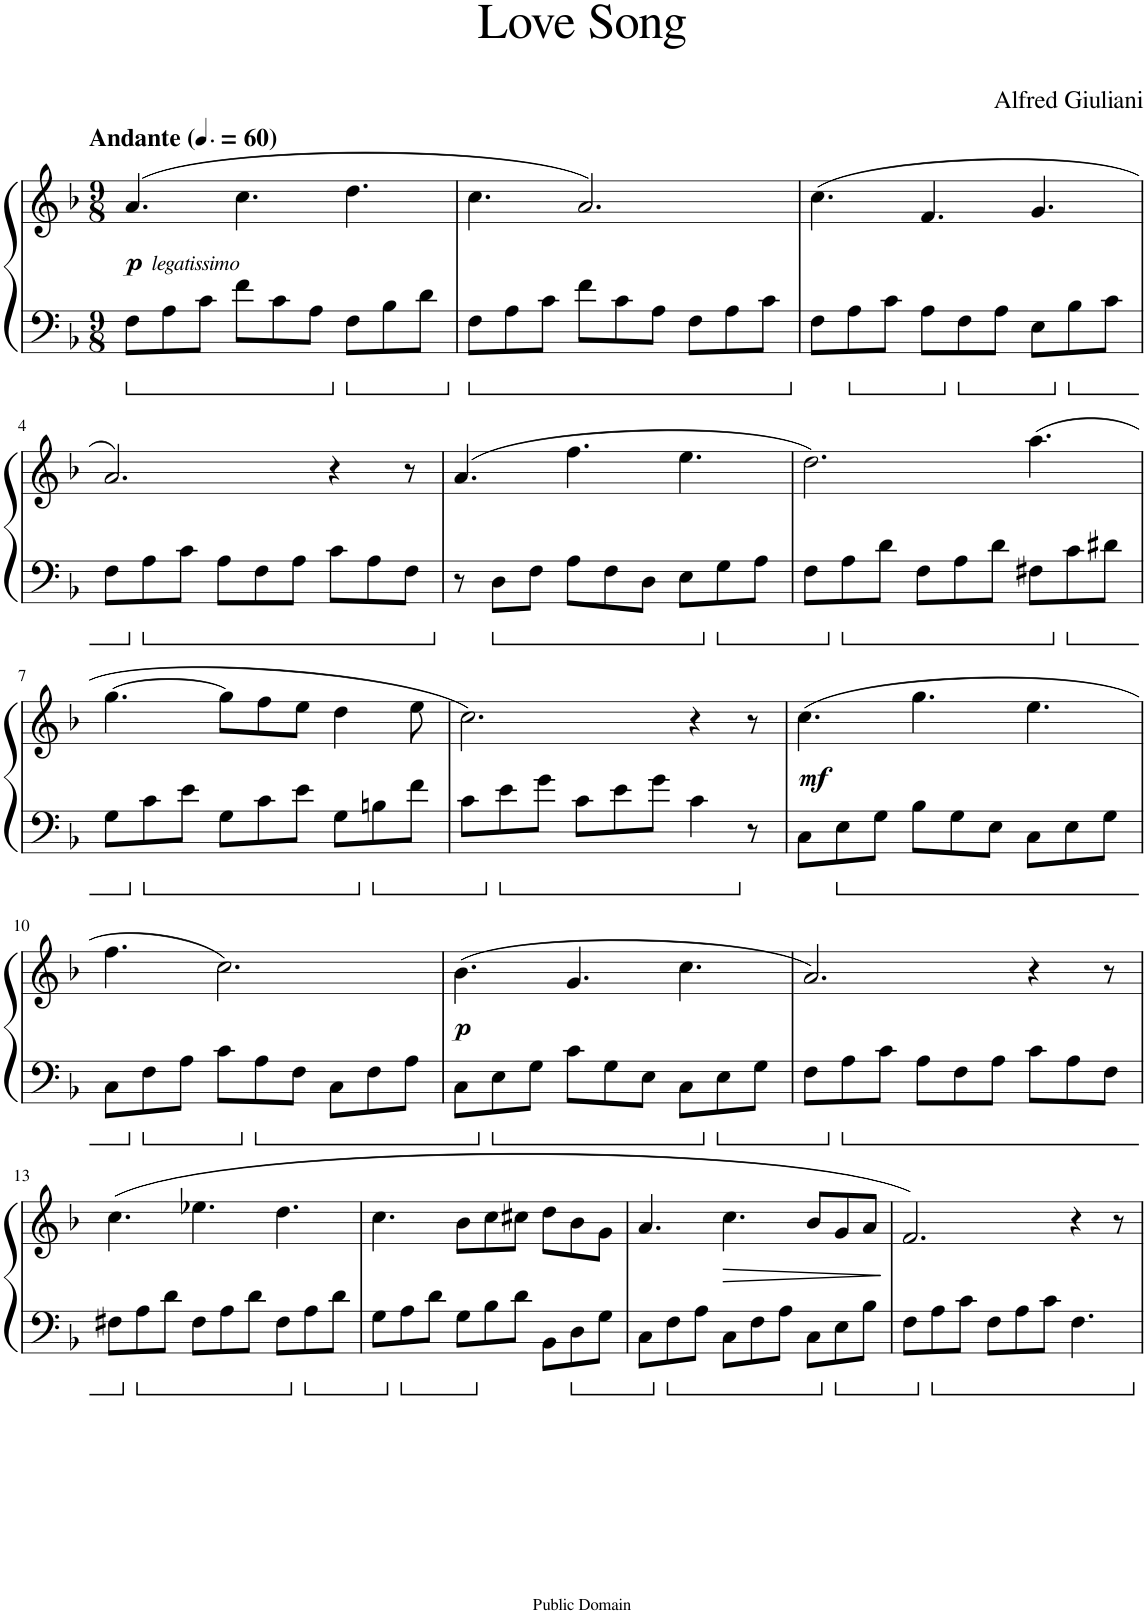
**kern	**kern	**dynam
*part1	*part1	*part1
*staff2	*staff1	*staff1/2
*I"Piano	*	*
*I'Pno.	*	*
*clefF4	*clefG2	*
*k[b-]	*k[b-]	*
*M9/8	*M9/8	*
*MM90	*MM90	*
=1	=1	=1
!	!LO:TX:a:B:t=Andante	!
!	!LO:TX:b:i:t=legatissimo	!
!	!	!LO:DY:b
8F\L	(4.a/	p
8A\	.	.
8c\J	.	.
8f\L	4.cc\	.
8c\	.	.
8A\J	.	.
8F\L	4.dd\	.
8B-\	.	.
8d\J	.	.
=2	=2	=2
8F\L	4.cc\	.
8A\	.	.
8c\J	.	.
8f\L	2.a/)	.
8c\	.	.
8A\J	.	.
8F\L	.	.
8A\	.	.
8c\J	.	.
=3	=3	=3
8F\L	(4.cc\	.
8A\	.	.
8c\J	.	.
8A\L	4.f/	.
8F\	.	.
8A\J	.	.
8E\L	4.g/	.
8B-\	.	.
8c\J	.	.
!!LO:LB:g=z
=4	=4	=4
8F\L	2.a/)	.
8A\	.	.
8c\J	.	.
8A\L	.	.
8F\	.	.
8A\J	.	.
8c\L	4r	.
8A\	.	.
8F\J	8r	.
=5	=5	=5
8r	(4.a/	.
8D\L	.	.
8F\J	.	.
8A\L	4.ff\	.
8F\	.	.
8D\J	.	.
8E\L	4.ee\	.
8G\	.	.
8A\J	.	.
=6	=6	=6
8F\L	2.dd\)	.
8A\	.	.
8d\J	.	.
8F\L	.	.
8A\	.	.
8d\J	.	.
8F#X\L	(4.aa\	.
8c\	.	.
8d#X\J	.	.
!!LO:LB:g=z
=7	=7	=7
8G\L	[4.gg\	.
8c\	.	.
8e\J	.	.
8G\L	8gg\L]	.
8c\	8ff\	.
8e\J	8ee\J	.
8G\L	4dd\	.
8Bn\	.	.
8f\J	8ee\	.
=8	=8	=8
8c\L	2.cc\)	.
8e\	.	.
8g\J	.	.
8c\L	.	.
8e\	.	.
8g\J	.	.
4c\	4r	.
8r	8r	.
=9	=9	=9
!	!	!LO:DY:b
8C\L	(4.cc\	mf
8E\	.	.
8G\J	.	.
8B-\L	4.gg\	.
8G\	.	.
8E\J	.	.
8C\L	4.ee\	.
8E\	.	.
8G\J	.	.
!!LO:LB:g=z
=10	=10	=10
8C\L	4.ff\	.
8F\	.	.
8A\J	.	.
8c\L	2.cc\)	.
8A\	.	.
8F\J	.	.
8C\L	.	.
8F\	.	.
8A\J	.	.
=11	=11	=11
!	!	!LO:DY:b
8C\L	(4.b-\	p
8E\	.	.
8G\J	.	.
8c\L	4.g/	.
8G\	.	.
8E\J	.	.
8C\L	4.cc\	.
8E\	.	.
8G\J	.	.
=12	=12	=12
8F\L	2.a/)	.
8A\	.	.
8c\J	.	.
8A\L	.	.
8F\	.	.
8A\J	.	.
8c\L	4r	.
8A\	.	.
8F\J	8r	.
!!LO:LB:g=z
=13	=13	=13
8F#X\L	(4.cc\	.
8A\	.	.
8d\J	.	.
8F#\L	4.ee-X\	.
8A\	.	.
8d\J	.	.
8F#\L	4.dd\	.
8A\	.	.
8d\J	.	.
=14	=14	=14
8G\L	4.cc\	.
8A\	.	.
8d\J	.	.
8G\L	8b-\L	.
8B-\	8cc\	.
8d\J	8cc#X\J	.
8BB-\L	8dd\L	.
8D\	8b-\	.
8G\J	8g\J	.
=15	=15	=15
8C\L	4.a/	.
8F\	.	.
8A\J	.	.
!	!	!LO:HP:b
8C\L	4.cc\	>
8F\	.	.
8A\J	.	.
8C\L	8b-/L	.
8E\	8g/	.
8B-\J	8a/J	.
.	.	]
=16	=16	=16
8F\L	2.f/)	.
8A\	.	.
8c\J	.	.
8F\L	.	.
8A\	.	.
8c\J	.	.
4.F\	4r	.
.	8r	.
=	=	=
*-	*-	*-
